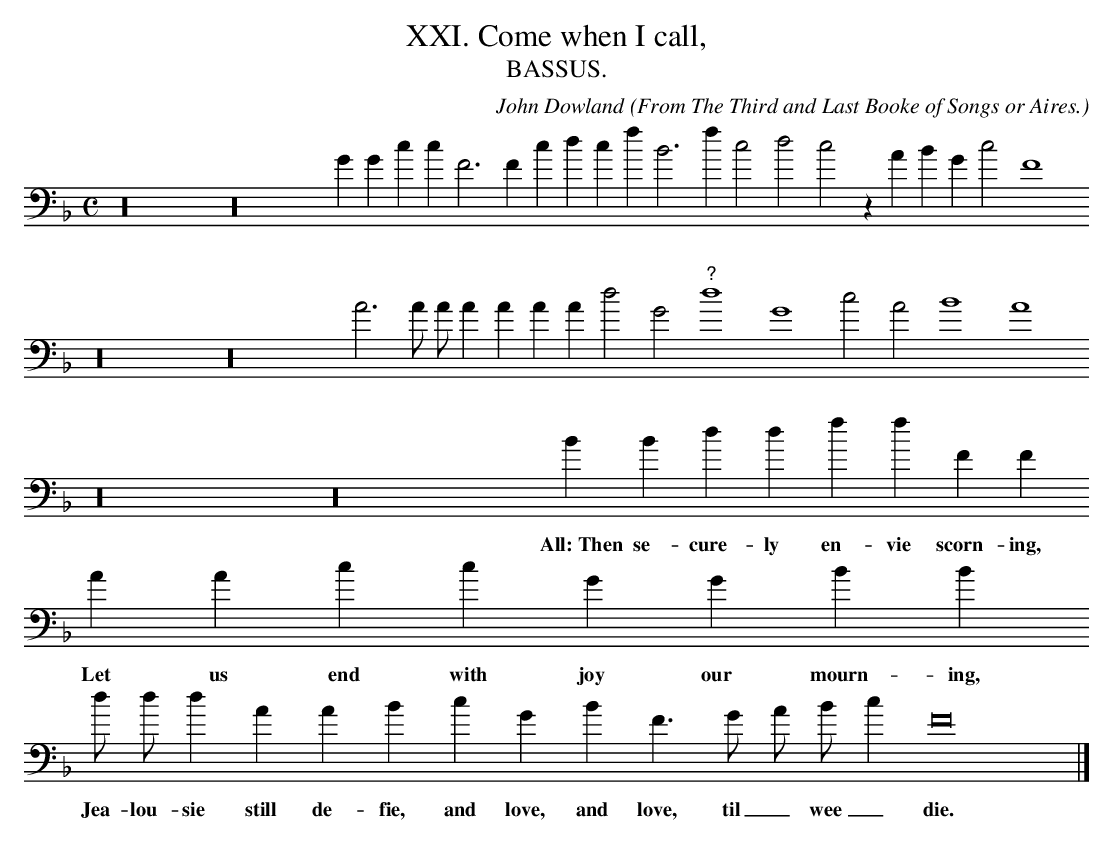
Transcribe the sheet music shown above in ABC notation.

X:1
T:XXI. Come when I call,
T:BASSUS.
C: John Dowland
O: From The Third and Last Booke of Songs or Aires.
O: Newly composed to sing to the Lute, Orpharion, or viols,
O: and a dialogue for a base and meane Lute with five voices to sing thereto.
M:C
L:1/4
K:F major bass
z16 z16 G G c c F3 F c d c f B3 f c2 d2 c2 z A B G c2 F4
z16 z16 A3 A/ A/ A A A A d2 G2 "?"d4 G4 c2  A2 B4 A4
z16 z16 B B d d f f F F
w: All:~Then se- cure- ly en- vie scorn- ing,
A A c c G G B B
w: Let us end with joy our mourn- ing,
d/ d/ d A A B c G B F > G A/ B/ c F8 |]
w: Jea- lou- sie still de- fie, and love, and love, til _ wee _ die.
